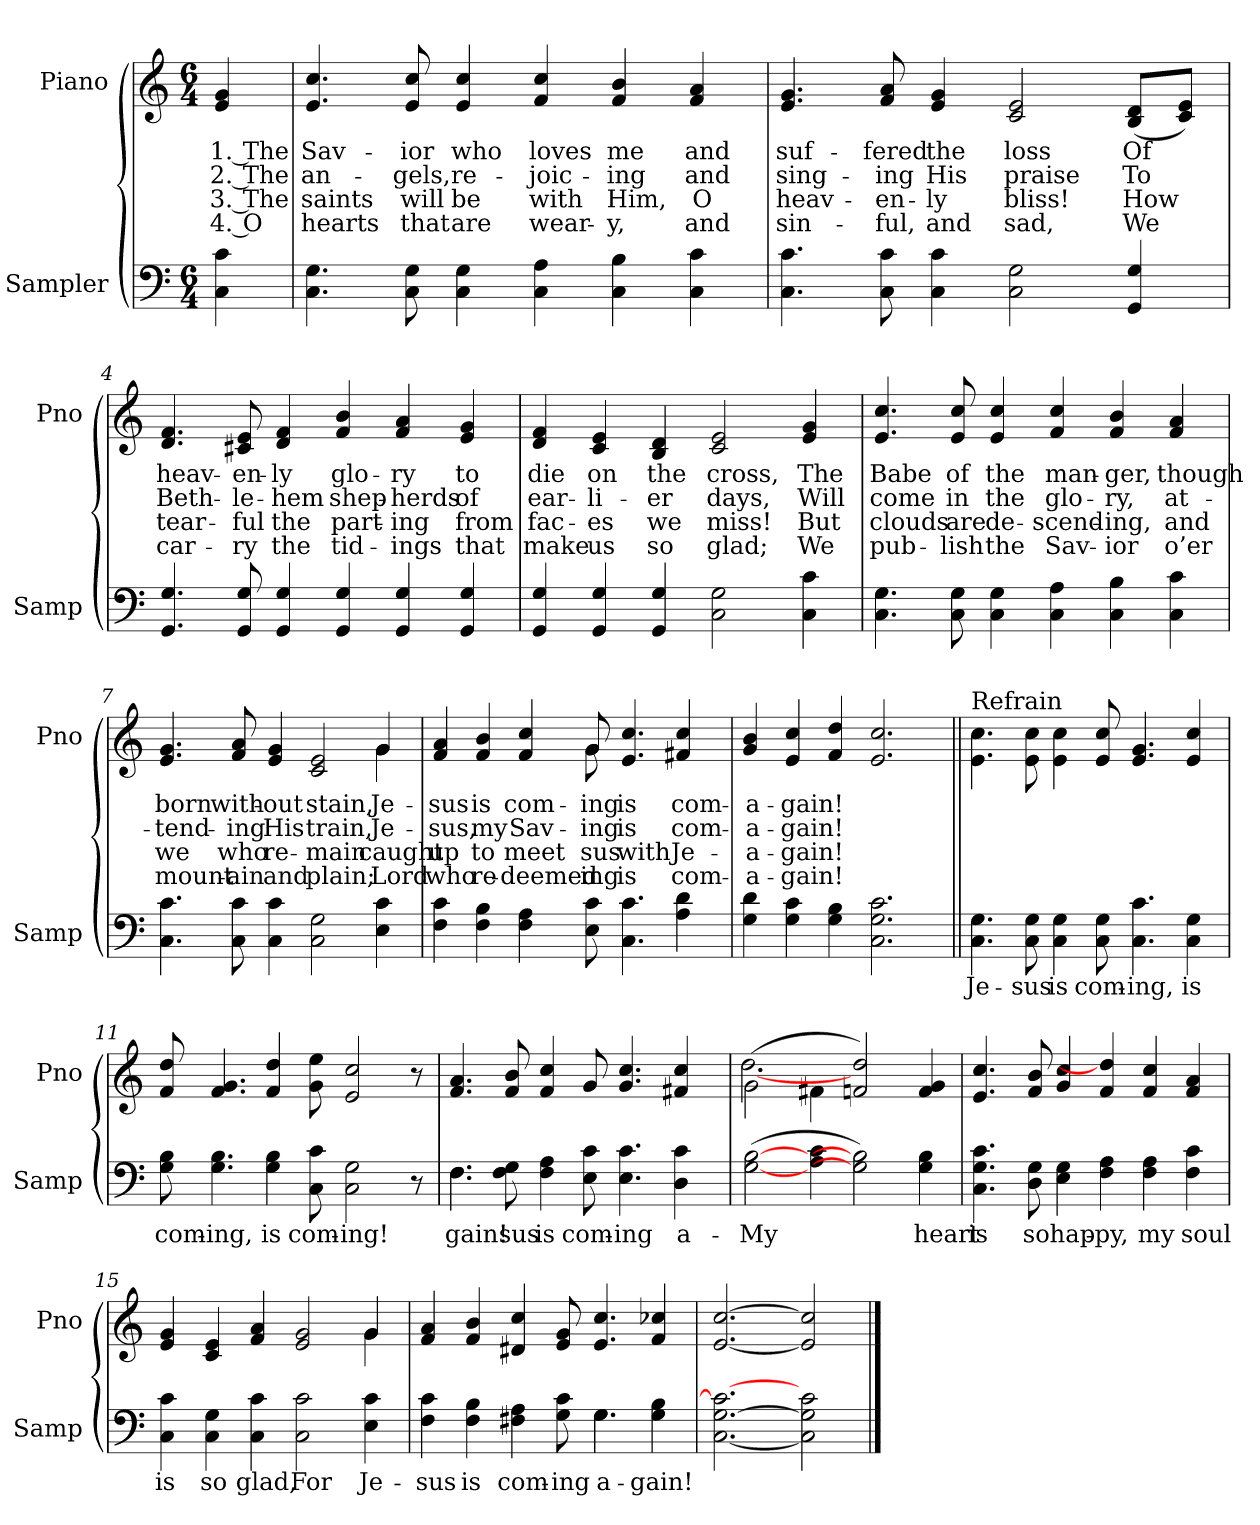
**kern	**text	**kern	**text	**text	**text	**text
*part2	*part2	*part1	*part1	*part1	*part1	*part1
*staff2	*staff2	*staff1	*staff1	*staff1	*staff1	*staff1
*I"Sampler	*	*I"Piano	*	*	*	*
*I'Samp	*	*I'Pno	*	*	*	*
*clefF4	*	*clefG2	*	*	*	*
*M6/4	*	*M6/4	*	*	*	*
=1	=1	=1	=1	=1	=1	=1
4C 4c	.	4e 4g	1. The	2. The	3. The	4. O
=2	=2	=2	=2	=2	=2	=2
4.C 4.G	.	4.e 4.cc	Sav-	an-	saints	hearts
8C 8G	.	8e 8cc	-ior	-gels,	will	that
4C 4G	.	4e 4cc	who	re-	be	are
4C 4A	.	4f 4cc	loves	-joic-	with	wear-
4C 4B	.	4f 4b	me	-ing	Him,	-y,
4C 4c	.	4f 4a	and	and	O	and
=3	=3	=3	=3	=3	=3	=3
4.C 4.c	.	4.e 4.g	suf-	sing-	heav-	sin-
8C 8c	.	8f 8a	-fered	-ing	-en-	-ful,
4C 4c	.	4e 4g	the	His	-ly	and
2C 2G	.	2c 2e	loss	praise	bliss!	sad,
4GG 4G	.	(8B/ 8d/L	Of	To	How	We
.	.	8c/ 8e/J)	.	.	.	.
=4	=4	=4	=4	=4	=4	=4
4.GG 4.G	.	4.d 4.f	heav-	Beth-	tear-	car-
8GG 8G	.	8c#X 8e	-en-	-le-	-ful	-ry
4GG 4G	.	4d 4f	-ly	-hem	the	the
4GG 4G	.	4f 4b	glo-	shep-	part-	tid-
4GG 4G	.	4f 4a	-ry	-herds	-ing	-ings
4GG 4G	.	4e 4g	to	of	from	that
=5	=5	=5	=5	=5	=5	=5
4GG 4G	.	4d 4f	die	ear-	fac-	make
4GG 4G	.	4c 4e	on	-li-	-es	us
4GG 4G	.	4B 4d	the	-er	we	so
2C 2G	.	2c 2e	cross,	days,	miss!	glad;
4C 4c	.	4e 4g	The	Will	But	We
=6	=6	=6	=6	=6	=6	=6
4.C 4.G	.	4.e 4.cc	Babe	come	clouds	pub-
8C 8G	.	8e 8cc	of	in	are	-lish
4C 4G	.	4e 4cc	the	the	de-	the
4C 4A	.	4f 4cc	man-	glo-	-scend-	Sav-
4C 4B	.	4f 4b	-ger,	-ry,	-ing,	-ior
4C 4c	.	4f 4a	though	at-	and	o’er
=7	=7	=7	=7	=7	=7	=7
*	*	*^	*	*	*	*
4.C 4.c	.	4.e 4.g	4ryy	born	-tend-	we	mount-
*	*	*v	*v	*	*	*	*
8C 8c	.	8f 8a	with-	-ing	who	-ain
4C 4c	.	4e 4g	-out	His	re-	and
2C 2G	.	2c 2e	stain,	train,	-main	plain;
*	*	*^	*	*	*	*
4E 4c	.	4g/	4g	Je-	Je-	caught	Lord
=8	=8	=8	=8	=8	=8	=8	=8
4F 4c	.	4f 4a	2.ryy	-sus	-sus,	up	who
4F 4B	.	4f 4b	.	is	my	to	re-
4F 4A	.	4f 4cc	.	com-	Sav-	meet	-deemed
8E 8c	.	8g/	8g	-ing	-ing	-sus	-ing
4.C 4.c	.	4.e 4.cc	2ryy	is	is	with	is
4A 4d	.	4f#X 4cc	.	com-	com-	Je-	com-
.	.	.	8ryy	.	.	.	.
*	*	*v	*v	*	*	*	*
=9	=9	=9	=9	=9	=9	=9
4G 4d	.	4g 4b	a-	a-	a-	a-
4G 4c	.	4e 4cc	-gain!	-gain!	-gain!	-gain!
4G 4B	.	4f 4dd	.	.	.	.
2.C 2.G 2.c	.	2.e 2.cc	.	.	.	.
=10||	=10||	=10||	=10||	=10||	=10||	=10||
!	!	!LO:TX:t=Refrain	!	!	!	!
4.C 4.G	Je-	4.e\ 4.cc\	.	.	.	.
8C 8G	-sus	8e\ 8cc\	.	.	.	.
4C 4G	is	4e\ 4cc\	.	.	.	.
8C 8G	com-	8e 8cc	.	.	.	.
4.C 4.c	-ing,	4.e 4.g	.	.	.	.
4C 4G	is	4e 4cc	.	.	.	.
=11	=11	=11	=11	=11	=11	=11
8G 8B	com-	8f 8dd	.	.	.	.
4.G 4.B	-ing,	4.f 4.g	.	.	.	.
4G 4B	is	4f 4dd	.	.	.	.
8C 8c	com-	8g 8ee	.	.	.	.
2C 2G	-ing!	2e 2cc	.	.	.	.
8r	.	8r	.	.	.	.
=12	=12	=12	=12	=12	=12	=12
*^	*	*	*	*	*	*
4.F\	4.F	-gain!	4.f 4.a	.	.	.	.
8F 8G	1ryy	-sus	8f 8b	.	.	.	.
4F 4A	.	is	4f 4cc	.	.	.	.
8E 8c	.	com-	8g	.	.	.	.
4.E 4.c	.	-ing	4.g 4.cc	.	.	.	.
4D 4c	.	a-	4f#X 4cc	.	.	.	.
.	8ryy	.	.	.	.	.	.
*v	*v	*	*	*	*	*	*
=13	=13	=13	=13	=13	=13	=13
*	*	*^	*	*	*	*
([2G [2B	My	(2g\	[2.dd	.	.	.	.
4A 4c	.	4f#X\	.	.	.	.	.
2G] 2B])	.	2fn 2dd)	2.ryy	.	.	.	.
4G 4B	heart	4f 4g	.	.	.	.	.
*	*	*v	*v	*	*	*	*
=14	=14	=14	=14	=14	=14	=14
4.C 4.G 4.c	is	4.e 4.cc	.	.	.	.
8D 8G	so	8f 8b	.	.	.	.
4E 4G	hap-	4g 4cc	.	.	.	.
4F 4A	-py,	4f 4dd]	.	.	.	.
4F 4A	my	4f 4cc	.	.	.	.
4F 4c	soul	4f 4a	.	.	.	.
=15	=15	=15	=15	=15	=15	=15
*	*	*^	*	*	*	*
4C 4c	is	4e 4g	4ryy	.	.	.	.
*	*	*v	*v	*	*	*	*
4C 4G	so	4c 4e	.	.	.	.
4C 4c	glad,	4f 4a	.	.	.	.
2C 2c	For	2e 2g	.	.	.	.
*	*	*^	*	*	*	*
4E 4c	Je-	4g/	4g	.	.	.	.
*	*	*v	*v	*	*	*	*
=16	=16	=16	=16	=16	=16	=16
*^	*	*	*	*	*	*
4F 4c	2..ryy	-sus	4f 4a	.	.	.	.
4F 4B	.	is	4f 4b	.	.	.	.
4F#X 4A	.	com-	4d#X 4cc	.	.	.	.
8G 8c	.	-ing	8e 8g	.	.	.	.
4.G\	4.G	a-	4.e 4.cc	.	.	.	.
4G 4B	4ryy	-gain!	4f 4cc-X	.	.	.	.
*v	*v	*	*	*	*	*	*
=17	=17	=17	=17	=17	=17	=17
[2.C [2.G 2.c_	.	[2.e [2.cc	.	.	.	.
2C] 2G] 2c	.	2e] 2cc]	.	.	.	.
==	==	==	==	==	==	==
*-	*-	*-	*-	*-	*-	*-
